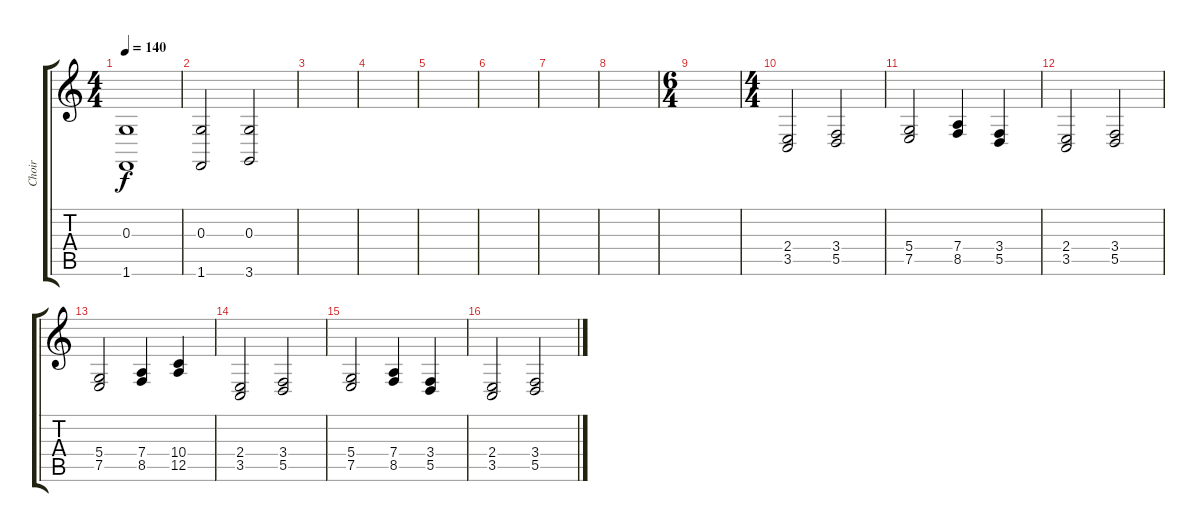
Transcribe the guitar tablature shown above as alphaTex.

\track ("Choir" "Choir") {instrument choiraahs}
\staff {score tabs}
\tuning (E4 B3 G3 D3 A2 E2) {hide}
\ts (4 4)
\tempo 140
\clef g2
\ks c
(0.3 1.6).1{dy f} |
(0.3 1.6).2 (0.3 3.6).2 |
|
|
|
|
|
|
\ts (6 4)
|
\ts (4 4)
(2.4 3.5).2{volume 9} (3.4 5.5).2 |
(5.4 7.5).2 (7.4 8.5).4 (3.4 5.5).4 |
(2.4 3.5).2 (3.4 5.5).2 |
(5.4 7.5).2 (7.4 8.5).4 (10.4 12.5).4 |
(2.4 3.5).2{volume 9} (3.4 5.5).2 |
(5.4 7.5).2 (7.4 8.5).4 (3.4 5.5).4 |
(2.4 3.5).2 (3.4 5.5).2
